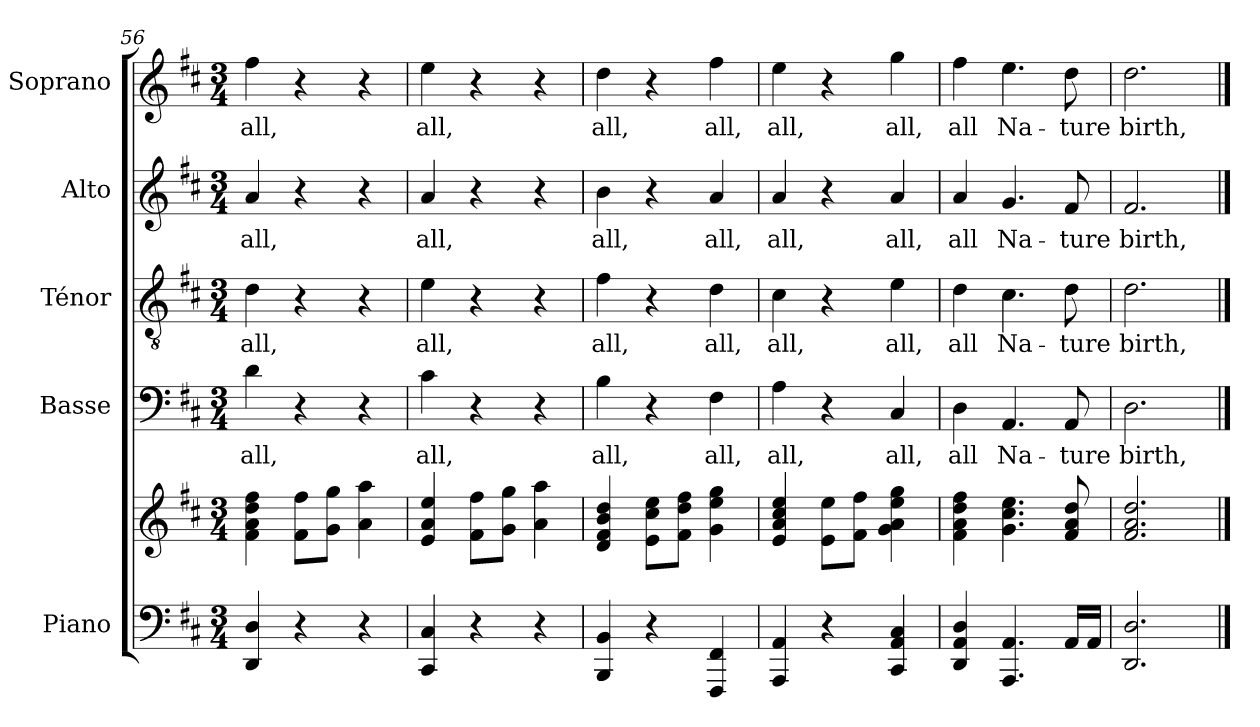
**kern	**kern	**kern	**text	**kern	**text	**kern	**text	**kern	**text
*part5	*part5	*part4	*part4	*part3	*part3	*part2	*part2	*part1	*part1
*staff6	*staff5	*staff4	*staff4	*staff3	*staff3	*staff2	*staff2	*staff1	*staff1
*I"Piano	*	*I"Basse	*	*I"Ténor	*	*I"Alto	*	*I"Soprano	*
*I'Pia.	*	*I'B.	*	*I'T.	*	*I'A.	*	*I'S.	*
*clefF4	*clefG2	*clefF4	*	*clefGv2	*	*clefG2	*	*clefG2	*
*k[f#c#]	*k[f#c#]	*k[f#c#]	*	*k[f#c#]	*	*k[f#c#]	*	*k[f#c#]	*
*M3/4	*M3/4	*M3/4	*	*M3/4	*	*M3/4	*	*M3/4	*
=56	=56	=56	=56	=56	=56	=56	=56	=56	=56
!	!	!	!LO:LY:b	!	!LO:LY:b	!	!LO:LY:b	!	!LO:LY:b
4DD/ 4D/	4f#\ 4a\ 4dd\ 4ff#\	4d\	all,	4d\	all,	4a/	all,	4ff#\	all,
4r	8f#\ 8ff#\L	4r	.	4r	.	4r	.	4r	.
.	8g\ 8gg\J	.	.	.	.	.	.	.	.
4r	4a\ 4aa\	4r	.	4r	.	4r	.	4r	.
=57	=57	=57	=57	=57	=57	=57	=57	=57	=57
!	!	!	!LO:LY:b	!	!LO:LY:b	!	!LO:LY:b	!	!LO:LY:b
4CC#/ 4C#/	4e/ 4a/ 4ee/	4c#\	all,	4e\	all,	4a/	all,	4ee\	all,
4r	8f#\ 8ff#\L	4r	.	4r	.	4r	.	4r	.
.	8g\ 8gg\J	.	.	.	.	.	.	.	.
4r	4a\ 4aa\	4r	.	4r	.	4r	.	4r	.
=58	=58	=58	=58	=58	=58	=58	=58	=58	=58
!	!	!	!LO:LY:b	!	!LO:LY:b	!	!LO:LY:b	!	!LO:LY:b
4BBB/ 4BB/	4d/ 4f#/ 4b/ 4dd/	4B\	all,	4f#\	all,	4b\	all,	4dd\	all,
4r	8e\ 8cc#\ 8ee\L	4r	.	4r	.	4r	.	4r	.
.	8f#\ 8dd\ 8ff#\J	.	.	.	.	.	.	.	.
!	!	!	!LO:LY:b	!	!LO:LY:b	!	!LO:LY:b	!	!LO:LY:b
4FFF#/ 4FF#/	4g\ 4ee\ 4gg\	4F#\	all,	4d\	all,	4a/	all,	4ff#\	all,
=59	=59	=59	=59	=59	=59	=59	=59	=59	=59
!	!	!	!LO:LY:b	!	!LO:LY:b	!	!LO:LY:b	!	!LO:LY:b
4AAA/ 4AA/	4e/ 4a/ 4cc#/ 4ee/	4A\	all,	4c#\	all,	4a/	all,	4ee\	all,
4r	8e\ 8ee\L	4r	.	4r	.	4r	.	4r	.
.	8f#\ 8ff#\J	.	.	.	.	.	.	.	.
!	!	!	!LO:LY:b	!	!LO:LY:b	!	!LO:LY:b	!	!LO:LY:b
4CC#/ 4AA/ 4C#/	4g\ 4a\ 4ee\ 4gg\	4C#/	all,	4e\	all,	4a/	all,	4gg\	all,
=60	=60	=60	=60	=60	=60	=60	=60	=60	=60
!	!	!	!LO:LY:b	!	!LO:LY:b	!	!LO:LY:b	!	!LO:LY:b
4DD/ 4AA/ 4D/	4f#\ 4a\ 4dd\ 4ff#\	4D\	all	4d\	all	4a/	all	4ff#\	all
!	!	!	!LO:LY:b	!	!LO:LY:b	!	!LO:LY:b	!	!LO:LY:b
4.AAA/ 4.AA/	4.g\ 4.cc#\ 4.ee\	4.AA/	Na-	4.c#\	Na-	4.g/	Na-	4.ee\	Na-
!	!	!	!LO:LY:b	!	!LO:LY:b	!	!LO:LY:b	!	!LO:LY:b
16AA/LL	8f#/ 8a/ 8dd/	8AA/	-ture	8d\	-ture	8f#/	-ture	8dd\	-ture
16AA/JJ	.	.	.	.	.	.	.	.	.
=61	=61	=61	=61	=61	=61	=61	=61	=61	=61
!	!	!	!LO:LY:b	!	!LO:LY:b	!	!LO:LY:b	!	!LO:LY:b
2.DD/ 2.D/	2.f#/ 2.a/ 2.dd/	2.D\	birth,	2.d\	birth,	2.f#/	birth,	2.dd\	birth,
==	==	==	==	==	==	==	==	==	==
*-	*-	*-	*-	*-	*-	*-	*-	*-	*-
